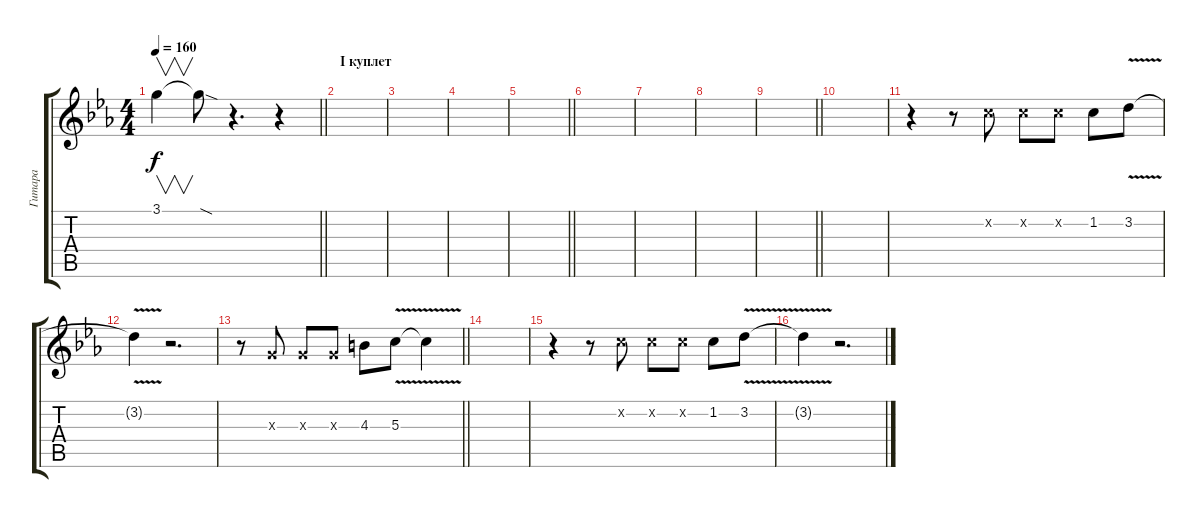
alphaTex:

\track ("Гитара" "Гитара") {instrument distortionguitar}
\staff {score tabs}
\tuning (E4 B3 G3 D3 A2 E2) {hide}
\ts (4 4)
\tempo 160
\clef g2
\barLineRight lightlight
\ks cminor
3.1.4{v dy f} 3.1{sod t}.8 r.4{d} r.4 |
\section ("" "I куплет")
|
|
|
\barLineRight lightlight
|
|
|
|
\barLineRight lightlight
|
|
r.4 r.8 1.2{x}.8 1.2{x}.8 1.2{x}.8 1.2.8 3.2{v}.8 |
3.2{t}.4 r.2{d} |
\barLineRight lightlight
r.8 0.3{x}.8 0.3{x}.8 0.3{x}.8 4.3.8 5.3{v}.8 5.3{t}.4 |
|
r.4 r.8 1.2{x}.8 1.2{x}.8 1.2{x}.8 1.2.8 3.2{v}.8 |
3.2{t}.4 r.2{d}
